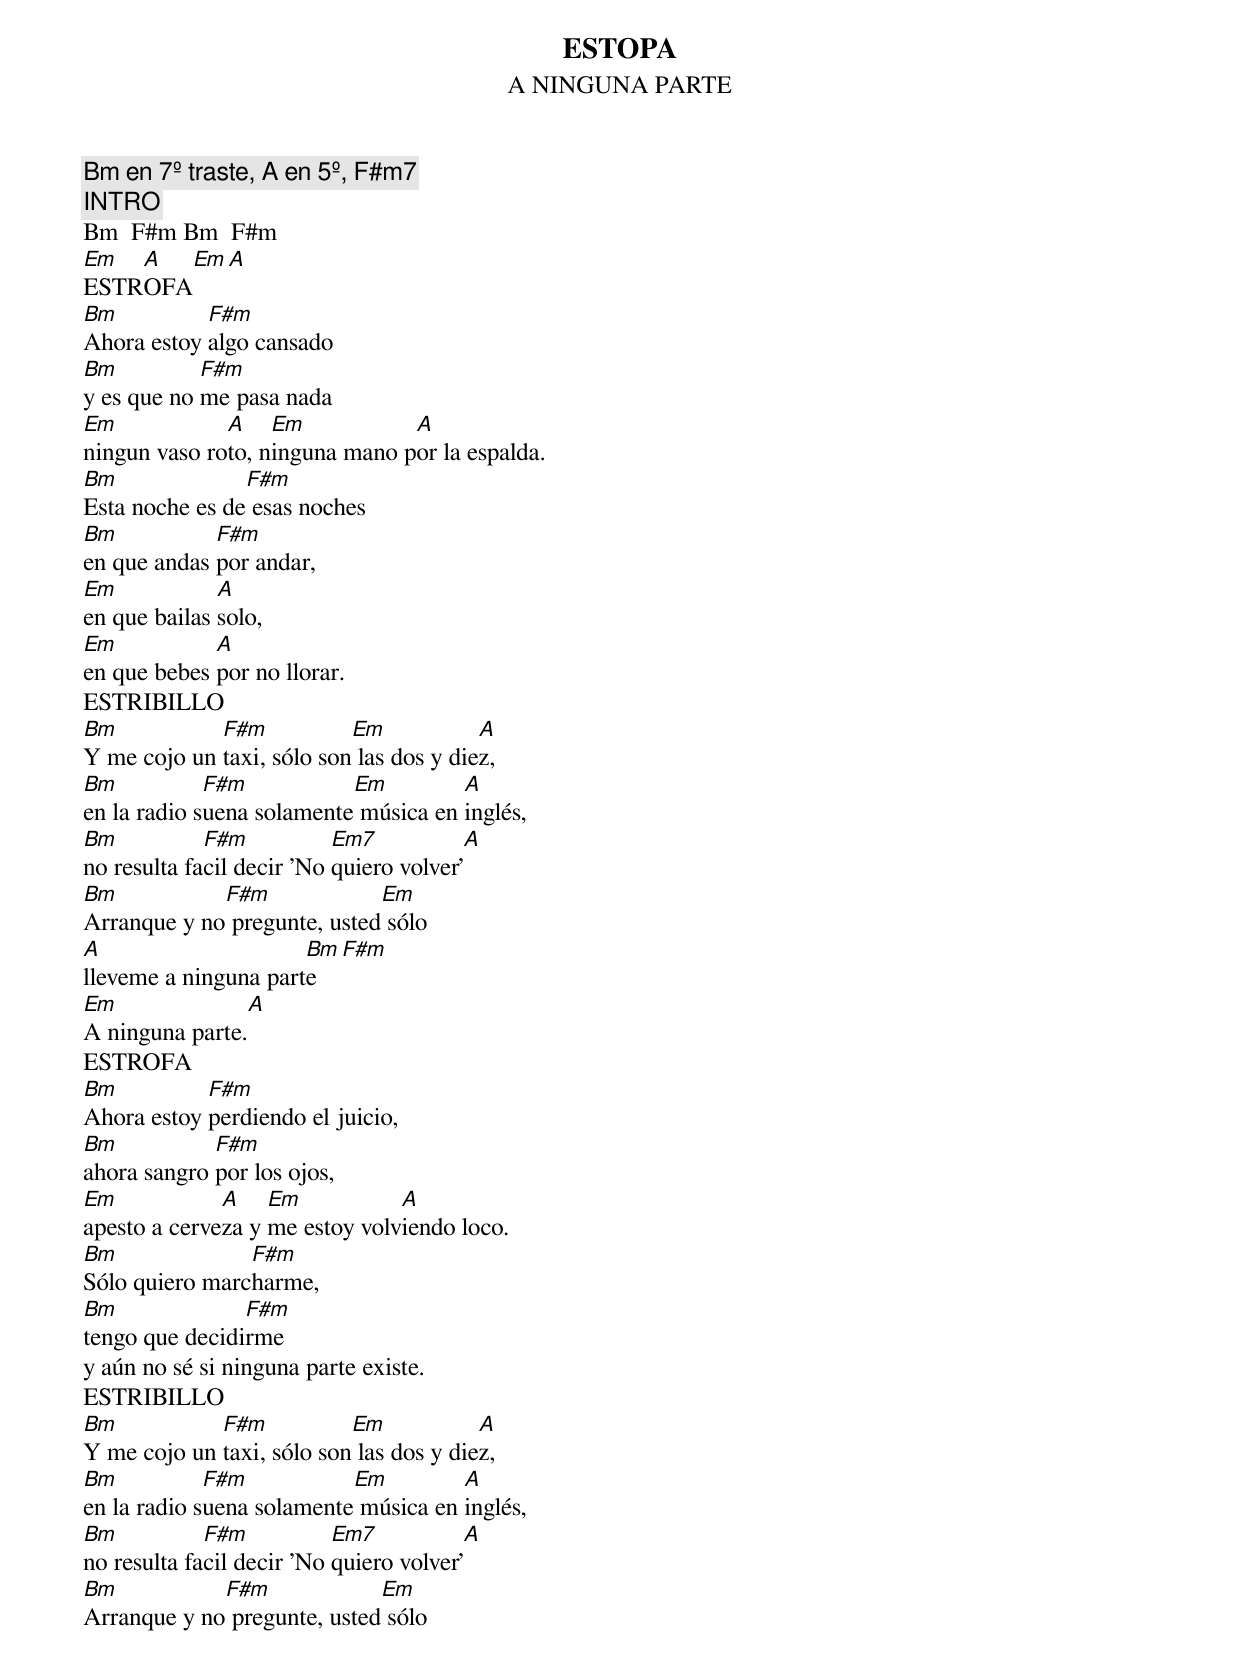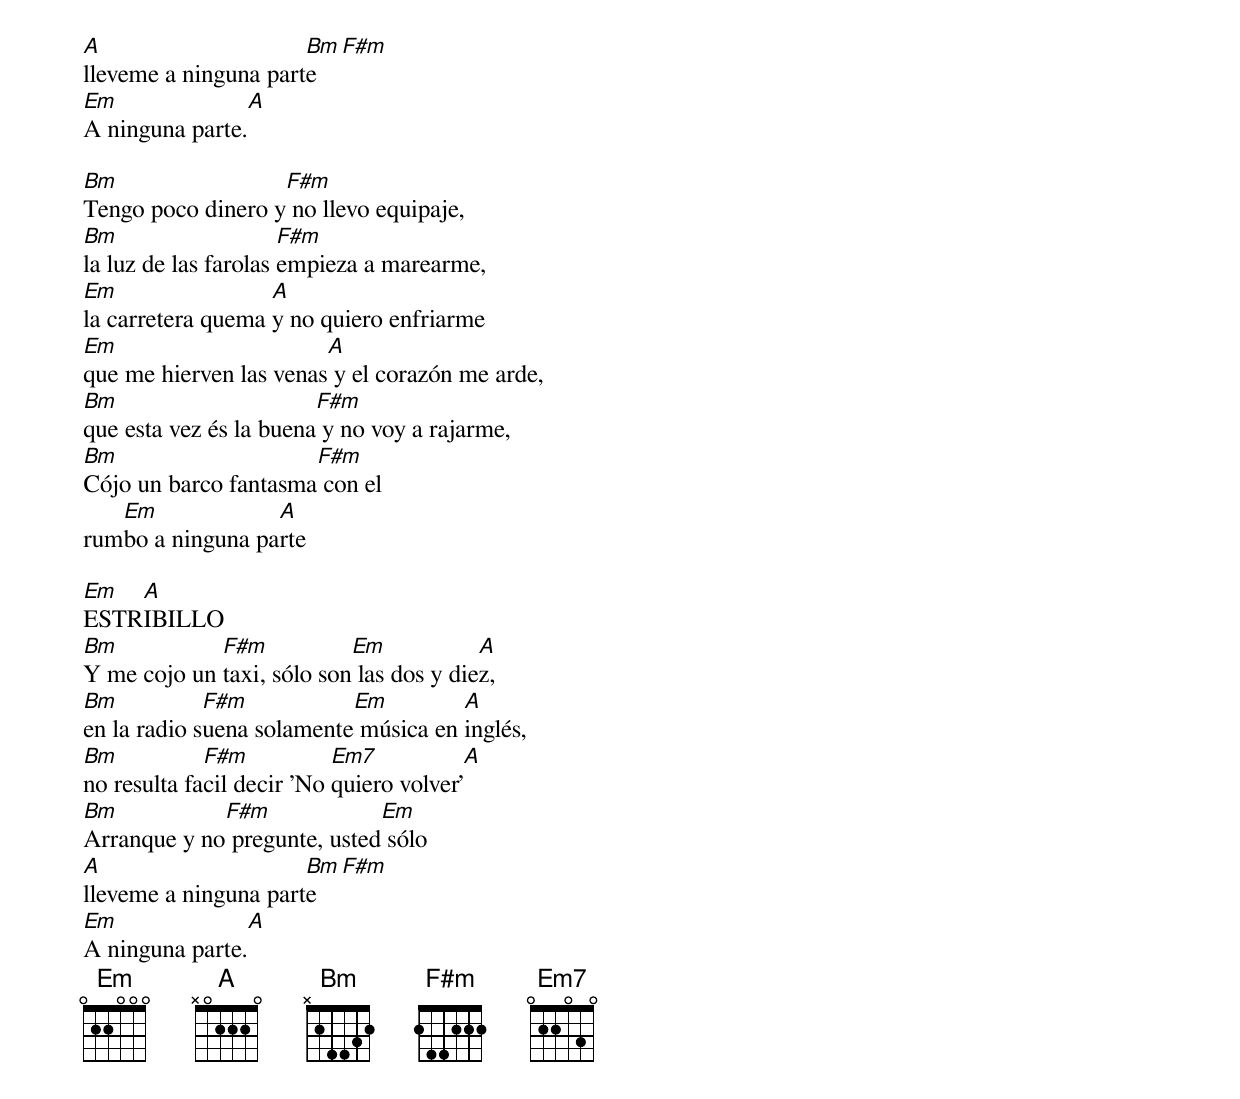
ESTOPA
A NINGUNA PARTE
Bm en 7º traste, A en 5º, F#m7
INTRO
Bm  F#m Bm  F#m
Em  A   Em  A
ESTROFA
Bm          F#m
Ahora estoy algo cansado
Bm          F#m
y es que no me pasa nada
Em            A    Em           A
ningun vaso roto, ninguna mano por la espalda.
Bm              F#m
Esta noche es de esas noches
Bm           F#m
en que andas por andar,
Em            A
en que bailas solo,
Em           A
en que bebes por no llorar.
ESTRIBILLO
Bm           F#m           Em            A
Y me cojo un taxi, sólo son las dos y diez,
Bm           F#m           Em         A
en la radio suena solamente música en inglés,
Bm           F#m           Em7            A
no resulta facil decir 'No quiero volver'
Bm           F#m             Em
Arranque y no pregunte, usted sólo
A                     Bm  F#m
lleveme a ninguna parte
Em              A
A ninguna parte.
ESTROFA
Bm          F#m
Ahora estoy perdiendo el juicio,
Bm           F#m
ahora sangro por los ojos,
Em            A    Em           A
apesto a cerveza y me estoy volviendo loco.
Bm              F#m
Sólo quiero marcharme,
Bm              F#m
tengo que decidirme
y aún no sé si ninguna parte existe.
ESTRIBILLO
Bm           F#m           Em            A
Y me cojo un taxi, sólo son las dos y diez,
Bm           F#m           Em         A
en la radio suena solamente música en inglés,
Bm           F#m           Em7            A
no resulta facil decir 'No quiero volver'
Bm           F#m             Em
Arranque y no pregunte, usted sólo
A                     Bm  F#m
lleveme a ninguna parte
Em              A
A ninguna parte.

Bm                 F#m
Tengo poco dinero y no llevo equipaje,
Bm                    F#m
la luz de las farolas empieza a marearme,
Em                 A
la carretera quema y no quiero enfriarme
Em                      A
que me hierven las venas y el corazón me arde,
Bm                      F#m
que esta vez és la buena y no voy a rajarme,
Bm                    F#m
Cójo un barco fantasma con el
   Em             A
rumbo a ninguna parte

Em  A
ESTRIBILLO
Bm           F#m           Em            A
Y me cojo un taxi, sólo son las dos y diez,
Bm           F#m           Em         A
en la radio suena solamente música en inglés,
Bm           F#m           Em7            A
no resulta facil decir 'No quiero volver'
Bm           F#m             Em
Arranque y no pregunte, usted sólo
A                     Bm  F#m
lleveme a ninguna parte
Em              A
A ninguna parte.
